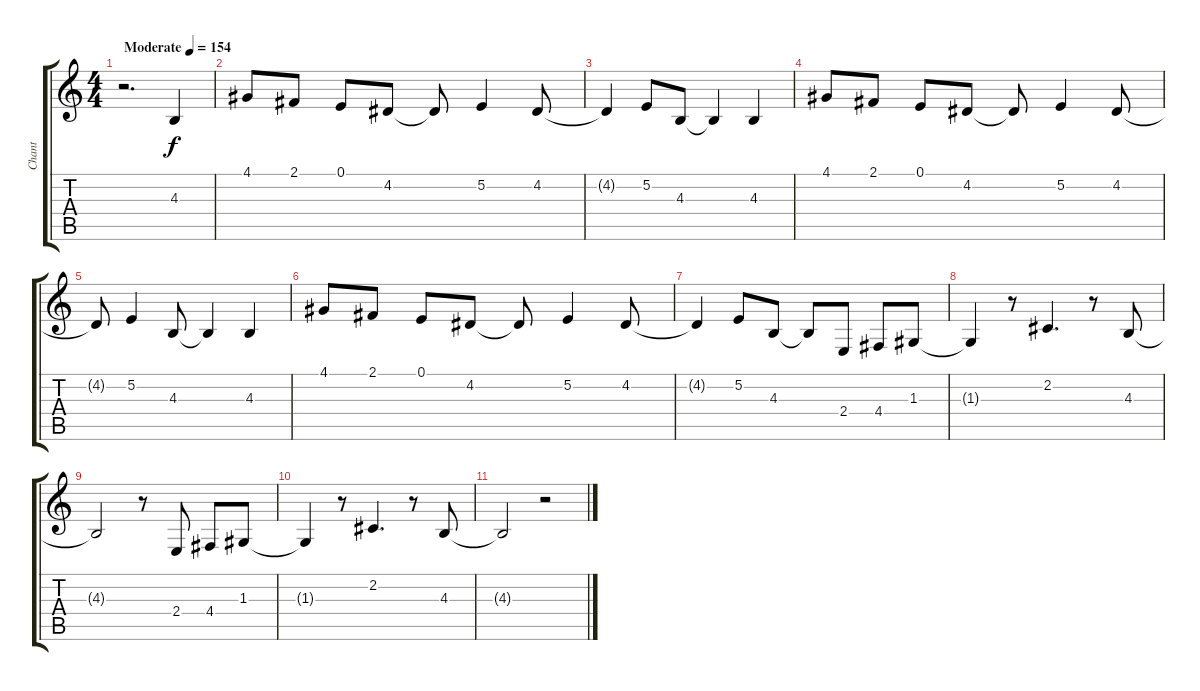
\track ("Chant" "Chant") {instrument clarinet}
\staff {score tabs}
\tuning (E4 B3 G3 D3 A2 E2) {hide}
\ts (4 4)
\tempo (154 "Moderate")
\clef g2
\ks c
r.2{d dy f instrument clarinet} 4.3.4 |
4.1.8 2.1.8 0.1.8 4.2.8 4.2{t}.8 5.2.4 4.2.8 |
4.2{t}.4 5.2.8 4.3.8 4.3{t}.4 4.3.4 |
4.1.8 2.1.8 0.1.8 4.2.8 4.2{t}.8 5.2.4 4.2.8 |
4.2{t}.8 5.2.4 4.3.8 4.3{t}.4 4.3.4 |
4.1.8 2.1.8 0.1.8 4.2.8 4.2{t}.8 5.2.4 4.2.8 |
4.2{t}.4 5.2.8 4.3.8 4.3{t}.8 2.4.8 4.4.8 1.3.8 |
1.3{t}.4 r.8 2.2.4{d} r.8 4.3.8 |
4.3{t}.2 r.8 2.4.8 4.4.8 1.3.8 |
1.3{t}.4 r.8 2.2.4{d} r.8 4.3.8 |
4.3{t}.2 r.2
